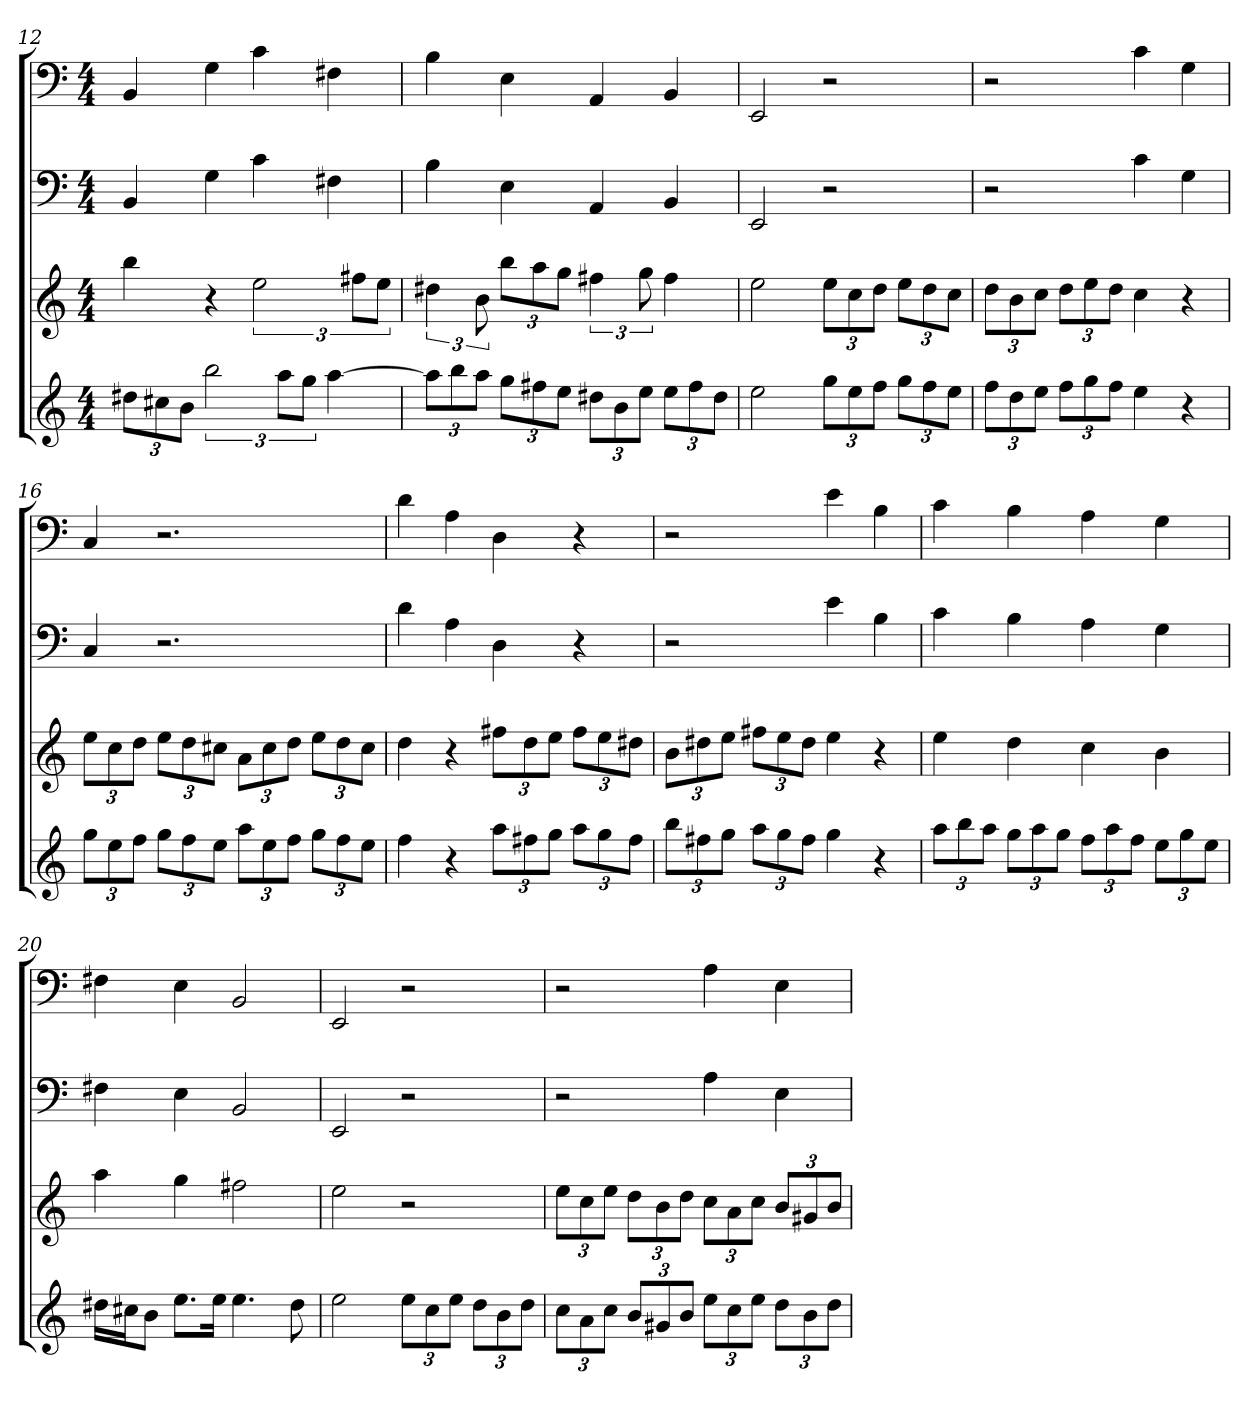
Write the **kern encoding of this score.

**kern	**kern	**kern	**kern
*part4	*part3	*part2	*part1
*staff4	*staff3	*staff2	*staff1
*k[]	*k[]	*k[]	*k[]
*a:	*a:	*a:	*a:
*M4/4	*M4/4	*M4/4	*M4/4
=12	=12	=12	=12
12dd#XL	4bb	4BB	4BB
12cc#X	.	.	.
12bJ	.	.	.
3bb	4r	4G	4G
.	3ee	4c	4c
12aaL	.	.	.
12ggJ	.	.	.
[4aa	.	4F#X	4F#X
.	12ff#XL	.	.
.	12eeJ	.	.
=13	=13	=13	=13
12aaL]	6dd#X	4B	4B
12bb	.	.	.
12aaJ	12b	.	.
12ggL	12bbL	4E	4E
12ff#X	12aa	.	.
12eeJ	12ggJ	.	.
12dd#XL	6ff#X	4AA	4AA
12b	.	.	.
12eeJ	12gg	.	.
12eeL	4ff#	4BB	4BB
12ff#	.	.	.
12dd#J	.	.	.
=14	=14	=14	=14
2ee	2ee	2EE	2EE
12ggL	12eeL	2r	2r
12ee	12cc	.	.
12ffJ	12ddJ	.	.
12ggL	12eeL	.	.
12ff	12dd	.	.
12eeJ	12ccJ	.	.
=15	=15	=15	=15
12ffL	12ddL	2r	2r
12dd	12b	.	.
12eeJ	12ccJ	.	.
12ffL	12ddL	.	.
12gg	12ee	.	.
12ffJ	12ddJ	.	.
4ee	4cc	4c	4c
4r	4r	4G	4G
=16	=16	=16	=16
12ggL	12eeL	4C	4C
12ee	12cc	.	.
12ffJ	12ddJ	.	.
12ggL	12eeL	2.r	2.r
12ff	12dd	.	.
12eeJ	12cc#XJ	.	.
12aaL	12aL	.	.
12ee	12cc#	.	.
12ffJ	12ddJ	.	.
12ggL	12eeL	.	.
12ff	12dd	.	.
12eeJ	12cc#J	.	.
=17	=17	=17	=17
4ff	4dd	4d	4d
4r	4r	4A	4A
12aaL	12ff#XL	4D	4D
12ff#X	12dd	.	.
12ggJ	12eeJ	.	.
12aaL	12ff#L	4r	4r
12gg	12ee	.	.
12ff#J	12dd#XJ	.	.
=18	=18	=18	=18
12bbL	12bL	2r	2r
12ff#X	12dd#X	.	.
12ggJ	12eeJ	.	.
12aaL	12ff#XL	.	.
12gg	12ee	.	.
12ff#J	12dd#J	.	.
4gg	4ee	4e	4e
4r	4r	4B	4B
=19	=19	=19	=19
12aaL	4ee	4c	4c
12bb	.	.	.
12aaJ	.	.	.
12ggL	4dd	4B	4B
12aa	.	.	.
12ggJ	.	.	.
12ffL	4cc	4A	4A
12aa	.	.	.
12ffJ	.	.	.
12eeL	4b	4G	4G
12gg	.	.	.
12eeJ	.	.	.
=20	=20	=20	=20
16dd#XLL	4aa	4F#X	4F#X
16cc#XJ	.	.	.
8bJ	.	.	.
8.eeL	4gg	4E	4E
16eeJk	.	.	.
4.ee	2ff#X	2BB	2BB
8dd#	.	.	.
=21	=21	=21	=21
2ee	2ee	2EE	2EE
12eeL	2r	2r	2r
12cc	.	.	.
12eeJ	.	.	.
12ddL	.	.	.
12b	.	.	.
12ddJ	.	.	.
=22	=22	=22	=22
12ccL	12eeL	2r	2r
12a	12cc	.	.
12ccJ	12eeJ	.	.
12bL	12ddL	.	.
12g#X	12b	.	.
12bJ	12ddJ	.	.
12eeL	12ccL	4A	4A
12cc	12a	.	.
12eeJ	12ccJ	.	.
12ddL	12bL	4E	4E
12b	12g#X	.	.
12ddJ	12bJ	.	.
=	=	=	=
*-	*-	*-	*-
